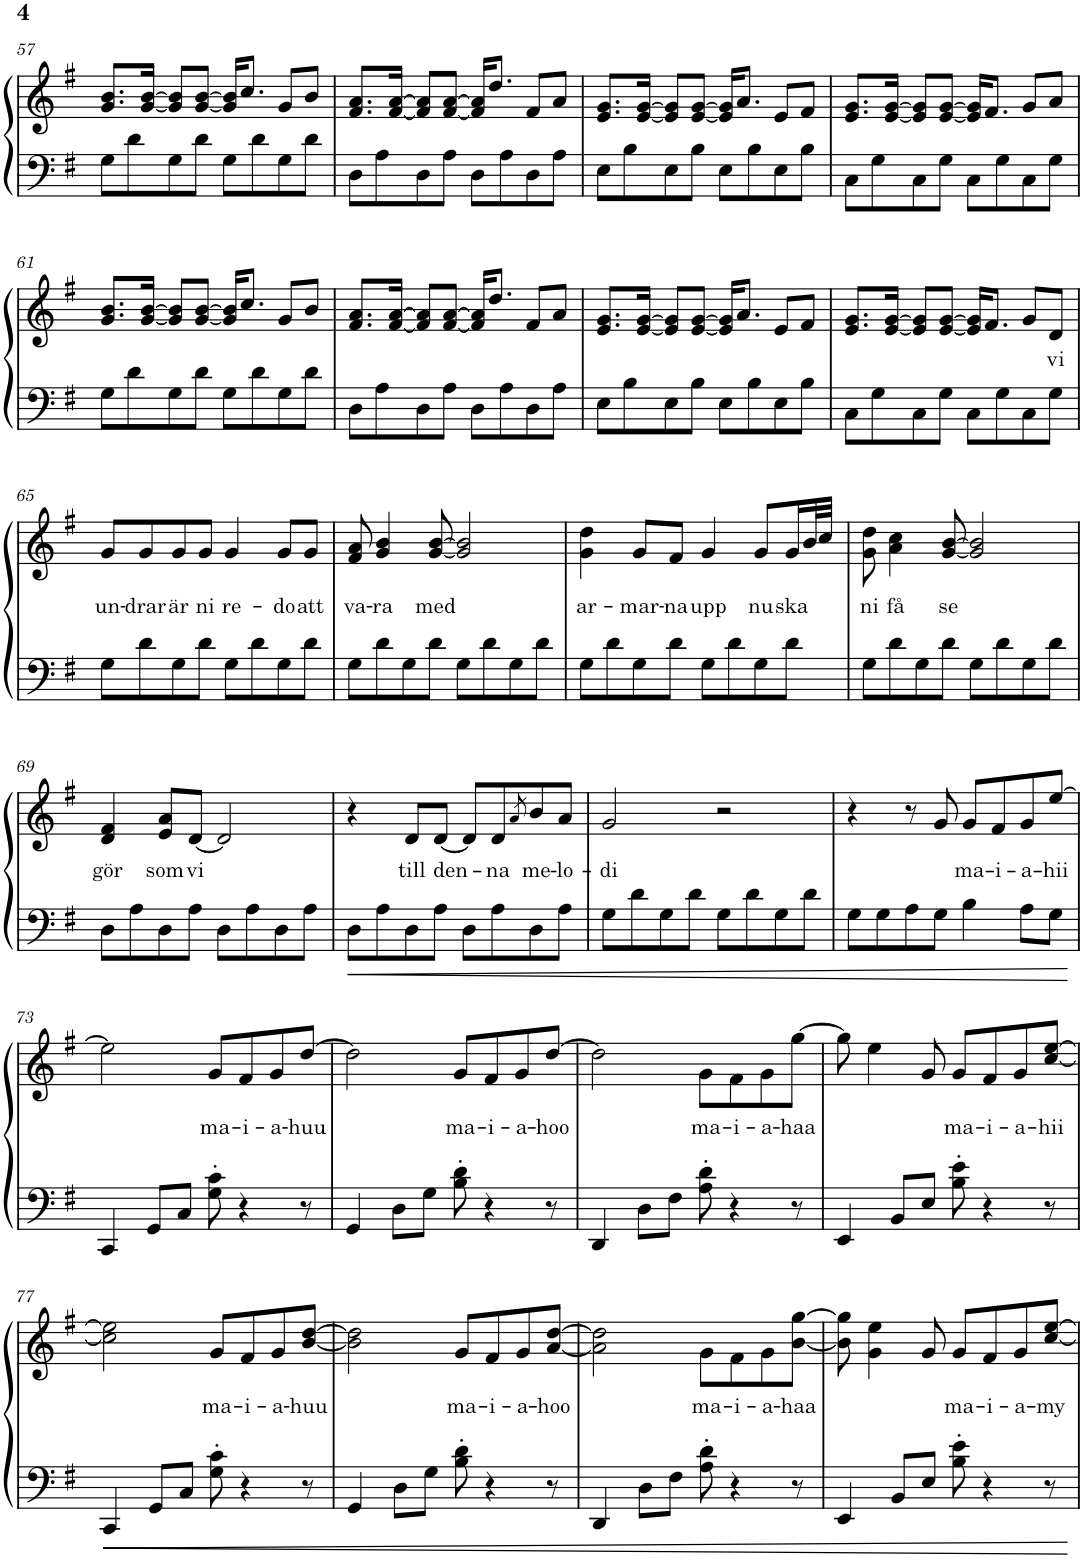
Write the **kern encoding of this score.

**kern	**kern	**text
*part1	*part1	*part1
*staff2	*staff1	*staff1
*I"Piano	*	*
*I'Pno.	*	*
!!LO:PB:g=z
*clefF4	*clefG2	*
*k[f#]	*k[f#]	*
*M4/4	*M4/4	*
=57	=57	=57
8G\L	8.g/ 8.b/L	.
8d\	.	.
.	[16g/ [16b/Jk	.
8G\	8g/] 8b/]L	.
8d\J	[8g/ [8b/J	.
8G\L	16g/] 16b/]KL	.
.	8.cc/J	.
8d\	.	.
8G\	8g/L	.
8d\J	8b/J	.
=58	=58	=58
8D\L	8.f#/ 8.a/L	.
8A\	.	.
.	[16f#/ [16a/Jk	.
8D\	8f#/] 8a/]L	.
8A\J	[8f#/ [8a/J	.
8D\L	16f#/] 16a/]KL	.
.	8.dd/J	.
8A\	.	.
8D\	8f#/L	.
8A\J	8a/J	.
=59	=59	=59
8E\L	8.e/ 8.g/L	.
8B\	.	.
.	[16e/ [16g/Jk	.
8E\	8e/] 8g/]L	.
8B\J	[8e/ [8g/J	.
8E\L	16e/] 16g/]KL	.
.	8.a/J	.
8B\	.	.
8E\	8e/L	.
8B\J	8f#/J	.
=60	=60	=60
8C\L	8.e/ 8.g/L	.
8G\	.	.
.	[16e/ [16g/Jk	.
8C\	8e/] 8g/]L	.
8G\J	[8e/ [8g/J	.
8C\L	16e/] 16g/]KL	.
.	8.f#/J	.
8G\	.	.
8C\	8g/L	.
8G\J	8a/J	.
!!LO:LB:g=z
=61	=61	=61
8G\L	8.g/ 8.b/L	.
8d\	.	.
.	[16g/ [16b/Jk	.
8G\	8g/] 8b/]L	.
8d\J	[8g/ [8b/J	.
8G\L	16g/] 16b/]KL	.
.	8.cc/J	.
8d\	.	.
8G\	8g/L	.
8d\J	8b/J	.
=62	=62	=62
8D\L	8.f#/ 8.a/L	.
8A\	.	.
.	[16f#/ [16a/Jk	.
8D\	8f#/] 8a/]L	.
8A\J	[8f#/ [8a/J	.
8D\L	16f#/] 16a/]KL	.
.	8.dd/J	.
8A\	.	.
8D\	8f#/L	.
8A\J	8a/J	.
=63	=63	=63
8E\L	8.e/ 8.g/L	.
8B\	.	.
.	[16e/ [16g/Jk	.
8E\	8e/] 8g/]L	.
8B\J	[8e/ [8g/J	.
8E\L	16e/] 16g/]KL	.
.	8.a/J	.
8B\	.	.
8E\	8e/L	.
8B\J	8f#/J	.
=64	=64	=64
8C\L	8.e/ 8.g/L	.
8G\	.	.
.	[16e/ [16g/Jk	.
8C\	8e/] 8g/]L	.
8G\J	[8e/ [8g/J	.
8C\L	16e/] 16g/]KL	.
.	8.f#/J	.
8G\	.	.
8C\	8g/L	.
!	!	!LO:LY:b
8G\J	8d/J	vi
!!LO:LB:g=z
=65	=65	=65
!	!	!LO:LY:b
8G\L	8g/L	un-
!	!	!LO:LY:b
8d\	8g/	-drar
!	!	!LO:LY:b
8G\	8g/	är
!	!	!LO:LY:b
8d\J	8g/J	ni
!	!	!LO:LY:b
8G\L	4g/	re-
8d\	.	.
!	!	!LO:LY:b
8G\	8g/L	-do
!	!	!LO:LY:b
8d\J	8g/J	att
=66	=66	=66
!	!	!LO:LY:b
8G\L	8f#/ 8a/	va-
!	!	!LO:LY:b
8d\	4g/ 4b/	-ra
8G\	.	.
!	!	!LO:LY:b
8d\J	[8g/ [8b/	med
8G\L	2g/] 2b/]	.
8d\	.	.
8G\	.	.
8d\J	.	.
=67	=67	=67
!	!	!LO:LY:b
8G\L	4g\ 4dd\	ar-
8d\	.	.
!	!	!LO:LY:b
8G\	8g/L	-mar-
!	!	!LO:LY:b
8d\J	8f#/J	-na
!	!	!LO:LY:b
8G\L	4g/	upp
8d\	.	.
!	!	!LO:LY:b
8G\	8g/L	nu
!	!	!LO:LY:b
8d\J	16g/L	ska
.	32b/L	.
.	32cc/JJJ	.
=68	=68	=68
!	!	!LO:LY:b
8G\L	8g\ 8dd\	ni
!	!	!LO:LY:b
8d\	4a\ 4cc\	få
8G\	.	.
!	!	!LO:LY:b
8d\J	[8g/ [8b/	se
8G\L	2g/] 2b/]	.
8d\	.	.
8G\	.	.
8d\J	.	.
!!LO:LB:g=z
=69	=69	=69
!	!	!LO:LY:b
8D\L	4d/ 4f#/	gör
8A\	.	.
!	!	!LO:LY:b
8D\	8e/ 8a/L	som
!	!	!LO:LY:b
8A\J	[8d/J	vi
8D\L	2d/]	.
8A\	.	.
8D\	.	.
8A\J	.	.
=70	=70	=70
8D\L	4r	.
8A\	.	.
!	!	!LO:LY:b
8D\	8d/L	till
!	!	!LO:LY:b
8A\J	[8d/J	den-
8D\L	8d/L]	.
!	!	!LO:LY:b
8A\	8d/	-na
.	8qa/	.
!	!	!LO:LY:b
8D\	8b/	me-
!	!	!LO:LY:b
8A\J	8a/J	-lo-
=71	=71	=71
!	!	!LO:LY:b
8G\L	2g/	-di
8d\	.	.
8G\	.	.
8d\J	.	.
8G\L	2r	.
8d\	.	.
8G\	.	.
8d\J	.	.
=72	=72	=72
8G\L	4r	.
8G\	.	.
8A\	8r	.
8G\J	8g/	.
!	!	!LO:LY:b
4B\	8g/L	ma-
!	!	!LO:LY:b
.	8f#/	-i-
!	!	!LO:LY:b
8A\L	8g/	-a-
!	!	!LO:LY:b
8G\J	[8ee/J	-hii
!!LO:LB:g=z
=73	=73	=73
4CC/	2ee\]	.
8GG/L	.	.
8C/J	.	.
!	!	!LO:LY:b
8G\' 8c\'	8g/L	ma-
!	!	!LO:LY:b
4r	8f#/	-i-
!	!	!LO:LY:b
.	8g/	-a-
!	!	!LO:LY:b
8r	[8dd/J	-huu
=74	=74	=74
4GG/	2dd\]	.
8D\L	.	.
8G\J	.	.
!	!	!LO:LY:b
8B\' 8d\'	8g/L	ma-
!	!	!LO:LY:b
4r	8f#/	-i-
!	!	!LO:LY:b
.	8g/	-a-
!	!	!LO:LY:b
8r	[8dd/J	-hoo
=75	=75	=75
4DD/	2dd\]	.
8D\L	.	.
8F#\J	.	.
!	!	!LO:LY:b
8A\' 8d\'	8g\L	ma-
!	!	!LO:LY:b
4r	8f#\	-i-
!	!	!LO:LY:b
.	8g\	-a-
!	!	!LO:LY:b
8r	[8gg\J	haa
=76	=76	=76
4EE/	8gg\]	.
.	4ee\	.
8BB/L	.	.
8E/J	8g/	.
!	!	!LO:LY:b
8B\' 8e\'	8g/L	ma-
!	!	!LO:LY:b
4r	8f#/	-i-
!	!	!LO:LY:b
.	8g/	-a-
!	!	!LO:LY:b
8r	[8cc/ [8ee/J	-hii
!!LO:LB:g=z
=77	=77	=77
4CC/	2cc\] 2ee\]	.
8GG/L	.	.
8C/J	.	.
!	!	!LO:LY:b
8G\' 8c\'	8g/L	ma-
!	!	!LO:LY:b
4r	8f#/	-i-
!	!	!LO:LY:b
.	8g/	-a-
!	!	!LO:LY:b
8r	[8b/ [8dd/J	-huu
=78	=78	=78
4GG/	2b\] 2dd\]	.
8D\L	.	.
8G\J	.	.
!	!	!LO:LY:b
8B\' 8d\'	8g/L	ma-
!	!	!LO:LY:b
4r	8f#/	-i-
!	!	!LO:LY:b
.	8g/	-a-
!	!	!LO:LY:b
8r	[8a/ [8dd/J	-hoo
=79	=79	=79
4DD/	2a\] 2dd\]	.
8D\L	.	.
8F#\J	.	.
!	!	!LO:LY:b
8A\' 8d\'	8g\L	ma-
!	!	!LO:LY:b
4r	8f#\	-i-
!	!	!LO:LY:b
.	8g\	-a-
!	!	!LO:LY:b
8r	[8b\ [8gg\J	haa
=80	=80	=80
4EE/	8b\] 8gg\]	.
.	4g\ 4ee\	.
8BB/L	.	.
8E/J	8g/	.
!	!	!LO:LY:b
8B\' 8e\'	8g/L	ma-
!	!	!LO:LY:b
4r	8f#/	-i-
!	!	!LO:LY:b
.	8g/	-a-
!	!	!LO:LY:b
8r	[8cc/ [8ee/J	-my
=	=	=
*-	*-	*-
